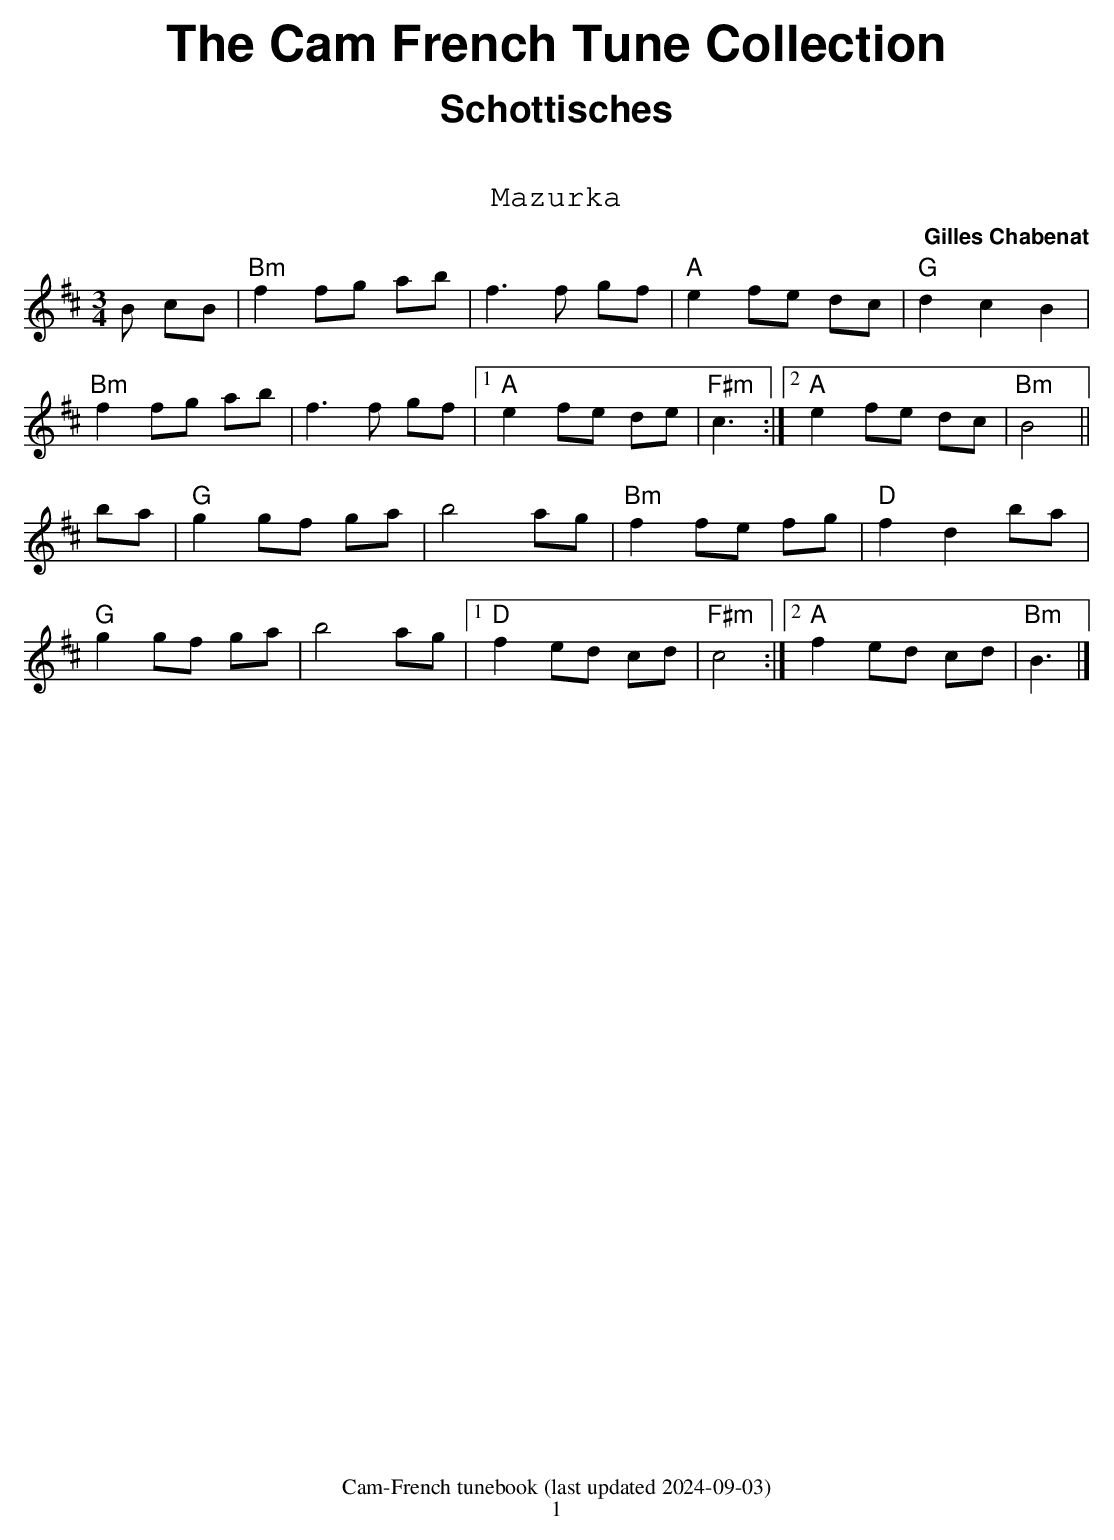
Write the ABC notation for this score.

X:1
T:Mazurka
C:Gilles Chabenat
Q:1/4=160
M:3/4
L:1/8
K:Bm
B cB|"Bm" f2 fg ab|f3 f gf|"A"e2 fe dc|"G"d2 c2 B2|
"Bm" f2 fg ab|f3 f gf|1 "A"e2 fe de| "F#m" c3 :|2 "A"e2 fe dc| "Bm" B4||
ba|"G" g2 gf ga|b4 ag|"Bm"f2 fe fg|"D"f2 d2 ba|
"G"g2 gf ga|b4 ag|1"D"f2 ed cd|"F#m"c4:|2"A"f2 ed cd| "Bm"B3|]
